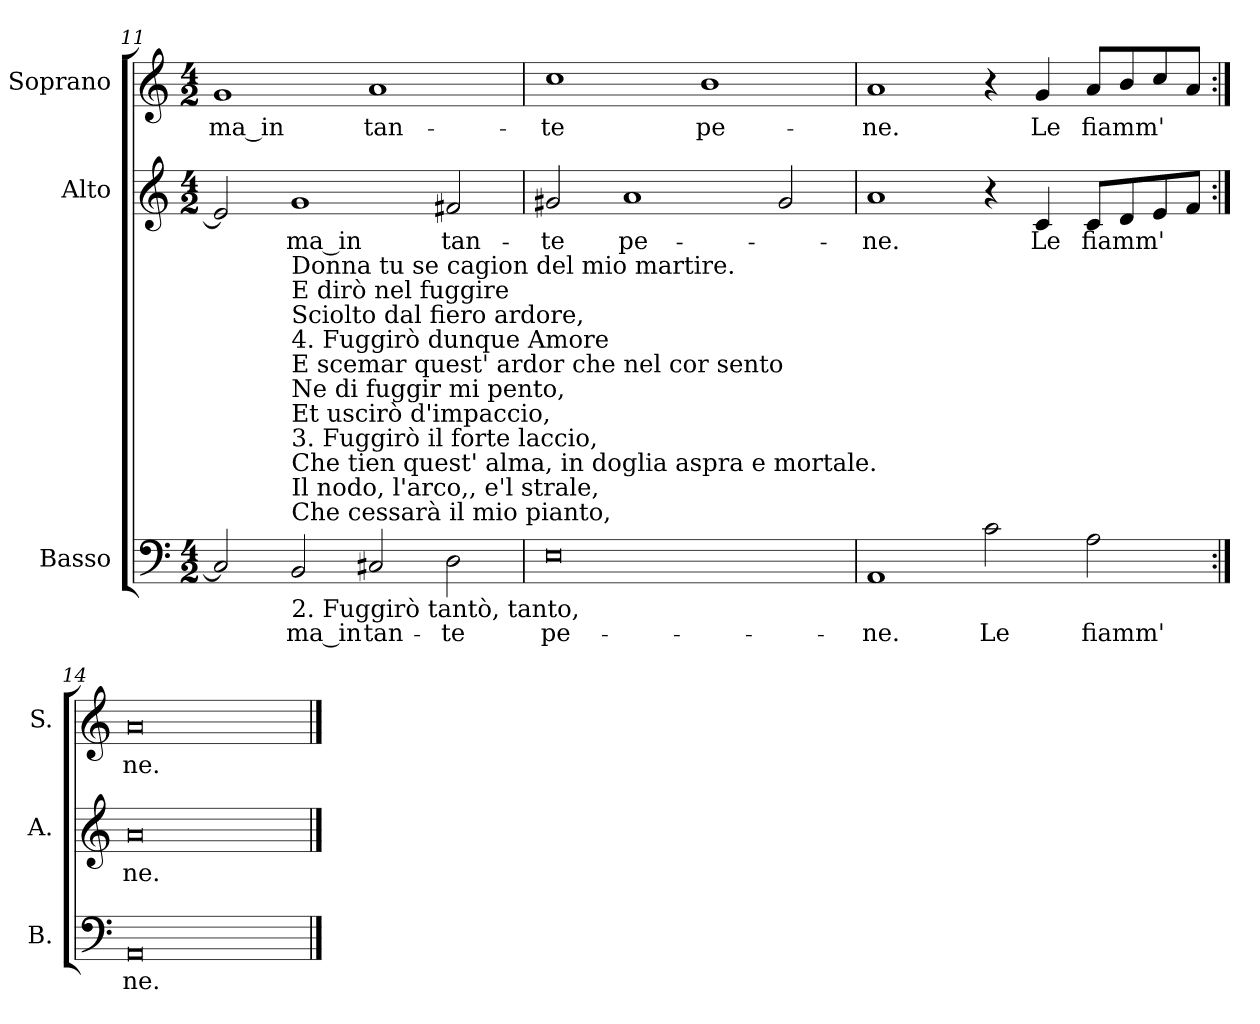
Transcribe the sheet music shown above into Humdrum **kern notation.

**kern	**text	**kern	**text	**kern	**text
*part3	*part3	*part2	*part2	*part1	*part1
*staff3	*staff3	*staff2	*staff2	*staff1	*staff1
*I"Basso	*	*I"Alto	*	*I"Soprano	*
*I'B.	*	*I'A.	*	*I'S.	*
*clefF4	*	*clefG2	*	*clefG2	*
*k[]	*	*k[]	*	*k[]	*
*C:	*	*C:	*	*C:	*
*M4/2	*	*M4/2	*	*M4/2	*
=11	=11	=11	=11	=11	=11
!	!	!	!	!	!LO:LY:b:color=#000000
2Ci/]	.	2ei/]	.	1gi	-ma_in
!	!LO:LY:b:color=#000000	!	!	!	!
!LO:TX:b:t=2. Fuggirò tantò, tanto,	!	!	!	!	!
!LO:TX:t=Che cessarà il mio pianto,	!	!	!	!	!
!LO:TX:t=Il nodo, l'arco,, e'l strale,	!	!	!	!	!
!LO:TX:t=Che tien quest' alma, in doglia aspra e mortale.	!	!	!	!	!
!LO:TX:t=3. Fuggirò il forte laccio,	!	!	!	!	!
!LO:TX:t=Et uscirò d'impaccio,	!	!	!	!	!
!LO:TX:t=Ne di fuggir mi pento,	!	!	!	!	!
!LO:TX:t=E scemar quest' ardor che nel cor sento	!	!	!	!	!
!LO:TX:t=4. Fuggirò dunque Amore	!	!	!	!	!
!LO:TX:t=Sciolto dal fiero ardore,	!	!	!	!	!
!LO:TX:t=E dirò nel fuggire	!	!	!	!	!
!LO:TX:t=Donna tu se cagion del mio martire.	!	!	!	!	!
!	!	!	!LO:LY:b:color=#000000	!	!
2BBi/	-ma_in	1gi	-ma_in	.	.
!	!LO:LY:b:color=#000000	!	!	!	!
!	!	!	!	!	!LO:LY:b:color=#000000
2C#Xi/	tan-	.	.	1ai	tan-
!	!LO:LY:b:color=#000000	!	!	!	!
!	!	!	!LO:LY:b:color=#000000	!	!
2Di\	-te	2f#Xi/	tan-	.	.
=12	=12	=12	=12	=12	=12
!	!LO:LY:b:color=#000000	!	!	!	!
!	!	!	!LO:LY:b:color=#000000	!	!
!	!	!	!	!	!LO:LY:b:color=#000000
0Ei	pe-	2g#Xi/	-te	1cci	-te
!	!	!	!LO:LY:b:color=#000000	!	!
.	.	1ai	pe-	.	.
!	!	!	!	!	!LO:LY:b:color=#000000
.	.	.	.	1bi	pe-
.	.	2g#i/	.	.	.
=13	=13	=13	=13	=13	=13
!	!LO:LY:b:color=#000000	!	!	!	!
!	!	!	!LO:LY:b:color=#000000	!	!
!	!	!	!	!	!LO:LY:b:color=#000000
1AAi	-ne.	1ai	-ne.	1ai	-ne.
!	!LO:LY:b:color=#000000	!	!	!	!
2ci\	Le	4r	.	4r	.
!	!	!	!LO:LY:b:color=#000000	!	!
!	!	!	!	!	!LO:LY:b:color=#000000
.	.	4ci/	Le	4gi/	Le
!	!LO:LY:b:color=#000000	!	!	!	!
!	!	!	!LO:LY:b:color=#000000	!	!
!	!	!	!	!	!LO:LY:b:color=#000000
2Ai\	fiamm'	8ci/L	fiamm'	8ai/L	fiamm'
.	.	8di/	.	8bi/	.
.	.	8ei/	.	8cci/	.
.	.	8fi/J	.	8ai/J	.
=14:|!	=14:|!	=14:|!	=14:|!	=14:|!	=14:|!
!	!LO:LY:b:color=#000000	!	!	!	!
!	!	!	!LO:LY:b:color=#000000	!	!
!	!	!	!	!	!LO:LY:b:color=#000000
0AAi	ne.	0ai	ne.	0ai	ne.
==	==	==	==	==	==
*-	*-	*-	*-	*-	*-
